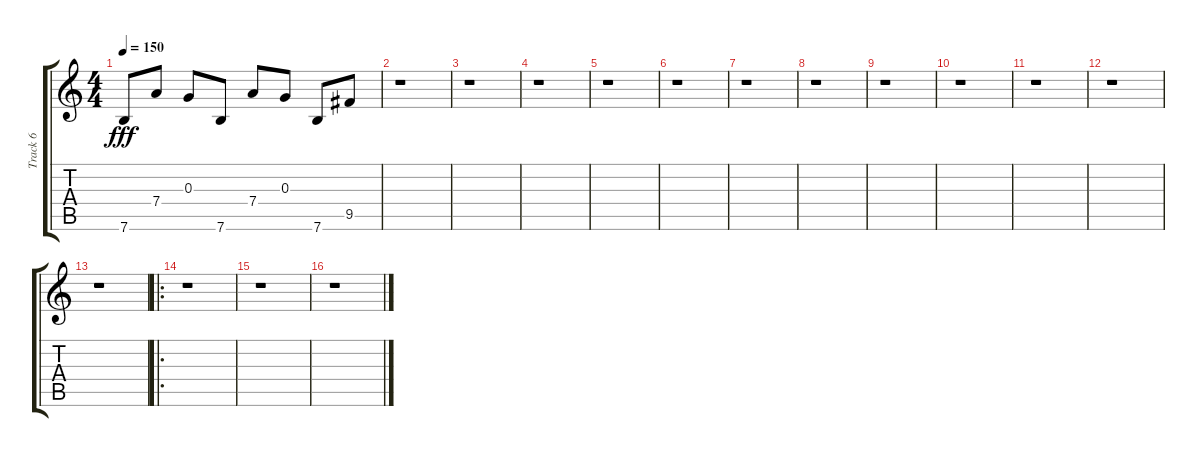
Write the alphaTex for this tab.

\track ("Track 6" "Track 6") {instrument electricguitarjazz}
\staff {score tabs}
\tuning (E4 B3 G3 D3 A2 E2) {hide}
\ts (4 4)
\tempo 150
\clef g2
\ks c
7.6.8{dy fff} 7.4.8 0.3.8 7.6.8 7.4.8 0.3.8 7.6.8 9.5.8 |
r.1 |
r.1 |
r.1 |
r.1 |
r.1 |
r.1 |
r.1 |
r.1 |
r.1 |
r.1 |
r.1 |
r.1 |
\ro
r.1 |
r.1 |
r.1
